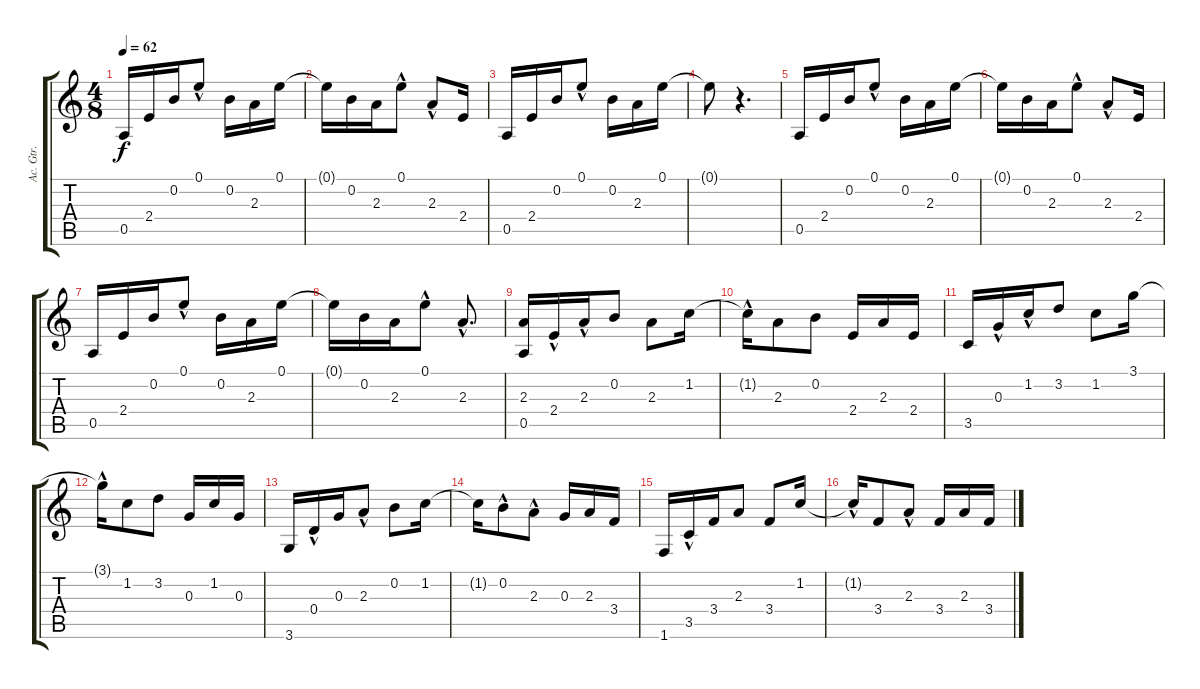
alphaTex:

\track ("Ac. Gtr." "Ac. Gtr.") {instrument acousticguitarsteel}
\staff {score tabs}
\tuning (E4 B3 G3 D3 A2 E2) {hide}
\ts (4 8)
\tempo 62
\clef g2
\ks c
0.5.16{dy f} 2.4.16 0.2.16 0.1{hac}.8 0.2.16 2.3.16 0.1.16 |
0.1{t}.16 0.2.16 2.3.16 0.1{hac}.8 2.3{hac}.8 2.4.16 |
0.5.16 2.4.16 0.2.16 0.1{hac}.8 0.2.16 2.3.16 0.1.16 |
0.1{t}.8 r.4{d} |
0.5.16 2.4.16 0.2.16 0.1{hac}.8 0.2.16 2.3.16 0.1.16 |
0.1{t}.16 0.2.16 2.3.16 0.1{hac}.8 2.3{hac}.8 2.4.16 |
0.5.16 2.4.16 0.2.16 0.1{hac}.8 0.2.16 2.3.16 0.1.16 |
0.1{t}.16 0.2.16 2.3.16 0.1{hac}.8 2.3{hac}.8{d} |
(2.3 0.5).16 2.4{hac}.16 2.3{hac}.16 0.2.8 2.3.8 1.2.16 |
1.2{hac t}.16 2.3.8 0.2.8 2.4.16 2.3.16 2.4.16 |
3.5.16 0.3{hac}.16 1.2{hac}.16 3.2.8 1.2.8 3.1.16 |
3.1{hac t}.16 1.2.8 3.2.8 0.3.16 1.2.16 0.3.16 |
3.6.16 0.4{hac}.16 0.3.16 2.3{hac}.8 0.2.8 1.2.16 |
1.2{t}.16 0.2{hac}.8 2.3{hac}.8 0.3.16 2.3.16 3.4.16 |
1.6.16 3.5{hac}.16 3.4.16 2.3.8 3.4.8 1.2.16 |
1.2{hac t}.16 3.4.8 2.3{hac}.8 3.4.16 2.3.16 3.4.16
